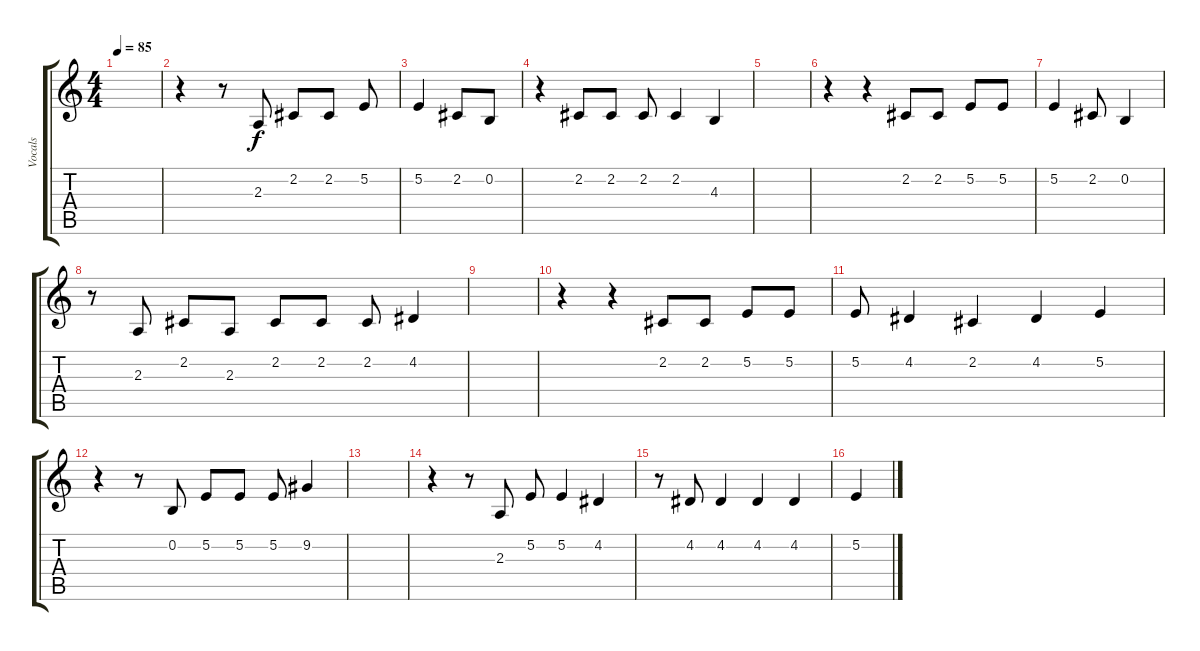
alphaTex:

\track ("Vocals" "Vocals") {instrument voiceoohs}
\staff {score tabs}
\tuning (E4 B3 G3 D3 A2 E2) {hide}
\ts (4 4)
\tempo 85
\clef g2
\ks c
|
r.4 r.8 2.3.8 2.2.8 2.2.8 5.2.8 |
5.2.4 2.2.8 0.2.8 |
r.4 2.2.8 2.2.8 2.2.8 2.2.4 4.3.4 |
|
r.4 r.4 2.2.8 2.2.8 5.2.8 5.2.8 |
5.2.4 2.2.8 0.2.4 |
r.8 2.3.8 2.2.8 2.3.8 2.2.8 2.2.8 2.2.8 4.2.4 |
|
r.4 r.4 2.2.8 2.2.8 5.2.8 5.2.8 |
5.2.8 4.2.4 2.2.4 4.2.4 5.2.4 |
r.4 r.8 0.2.8 5.2.8 5.2.8 5.2.8 9.2.4 |
|
r.4 r.8 2.3.8 5.2.8 5.2.4 4.2.4 |
r.8 4.2.8 4.2.4 4.2.4 4.2.4 |
5.2.4
